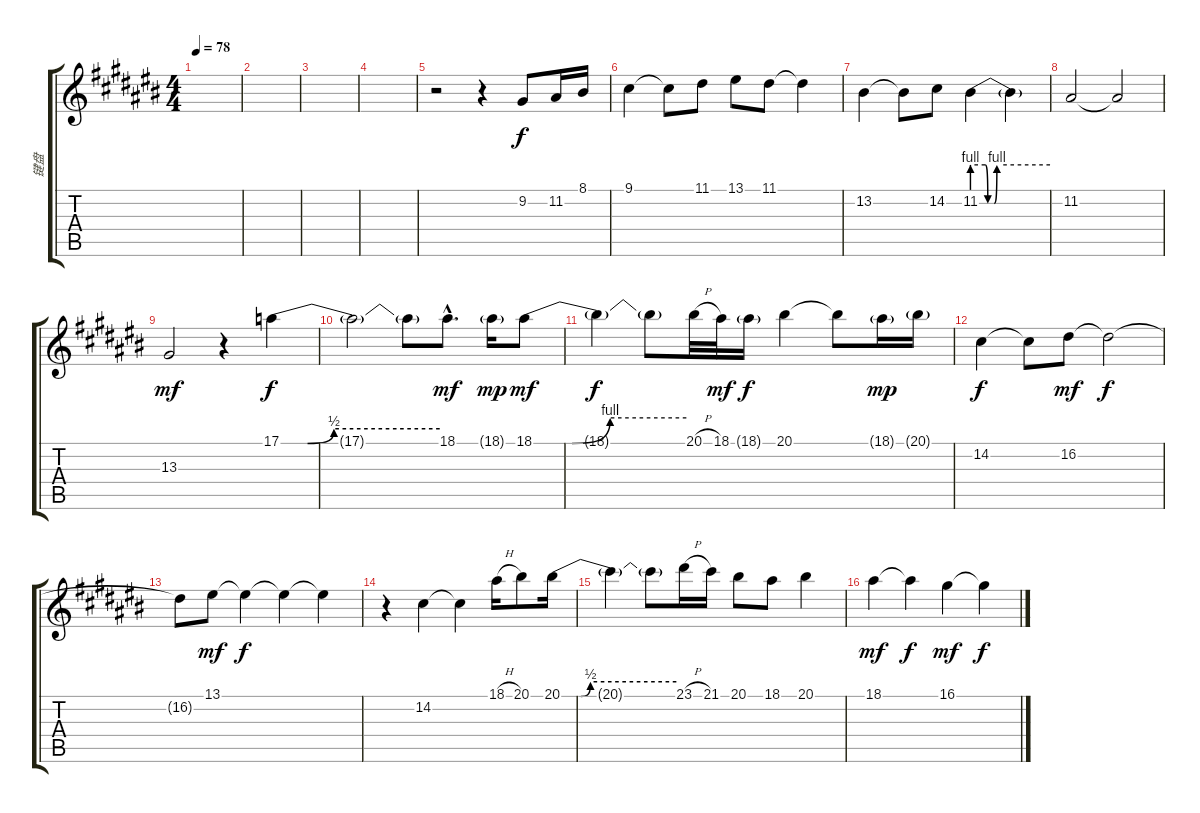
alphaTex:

\track ("键盘" "键盘") {instrument piccolo}
\staff {score tabs}
\tuning (E4 B3 G3 D3 A2 E2) {hide}
\ts (4 4)
\tempo 78
\clef g2
\ks c#
|
|
|
|
r.2 r.4 9.2.8 11.2.16 8.1.16 |
9.1.4 9.1{t}.8 11.1.8 13.1.8 11.1.8 11.1{t}.4 |
13.2.4 13.2{t}.8 14.2.8 11.2{be (custom 0 4 10 4 12 0 17 0 19 4 60 4)}.4 11.2{t}.4 |
11.2.2 11.2{t}.2 |
13.3.2{dy mf} r.4 17.1{be (custom 0 0 10 0 20 2 60 2)}.4{dy f} |
17.1{t}.2 17.1{t}.8 18.1{hac}.8{d dy mf} 18.1{g}.16{dy mp} 18.1{be (custom 0 0 15 0 30 4 60 4)}.8{dy mf} |
18.1{t}.4{dy f} 18.1{t}.8 20.1{h}.32 18.1.32{dy mf} 18.1{g}.16{dy f} 20.1.4 20.1{t}.8 18.1{g}.16{dy mp} 20.1{g}.16 |
14.2.4{dy f} 14.2{t}.8 16.2.8{dy mf} 16.2{t}.2{dy f} |
16.2{t}.8 13.1.8{dy mf volume 0} 13.1{t}.4{dy f} 13.1{t}.4 13.1{t}.4 |
r.4 14.2.4{volume 11} 14.2{t}.4 18.1{h}.16 20.1.8 20.1{be (custom 0 0 10 0 15 2 60 2)}.16 |
20.1{t}.4 20.1{t}.8 23.1{h}.16 21.1.16 20.1.8 18.1.8 20.1.4 |
18.1.4{dy mf} 18.1{t}.4{dy f} 16.1.4{dy mf} 16.1{t}.4{dy f}
